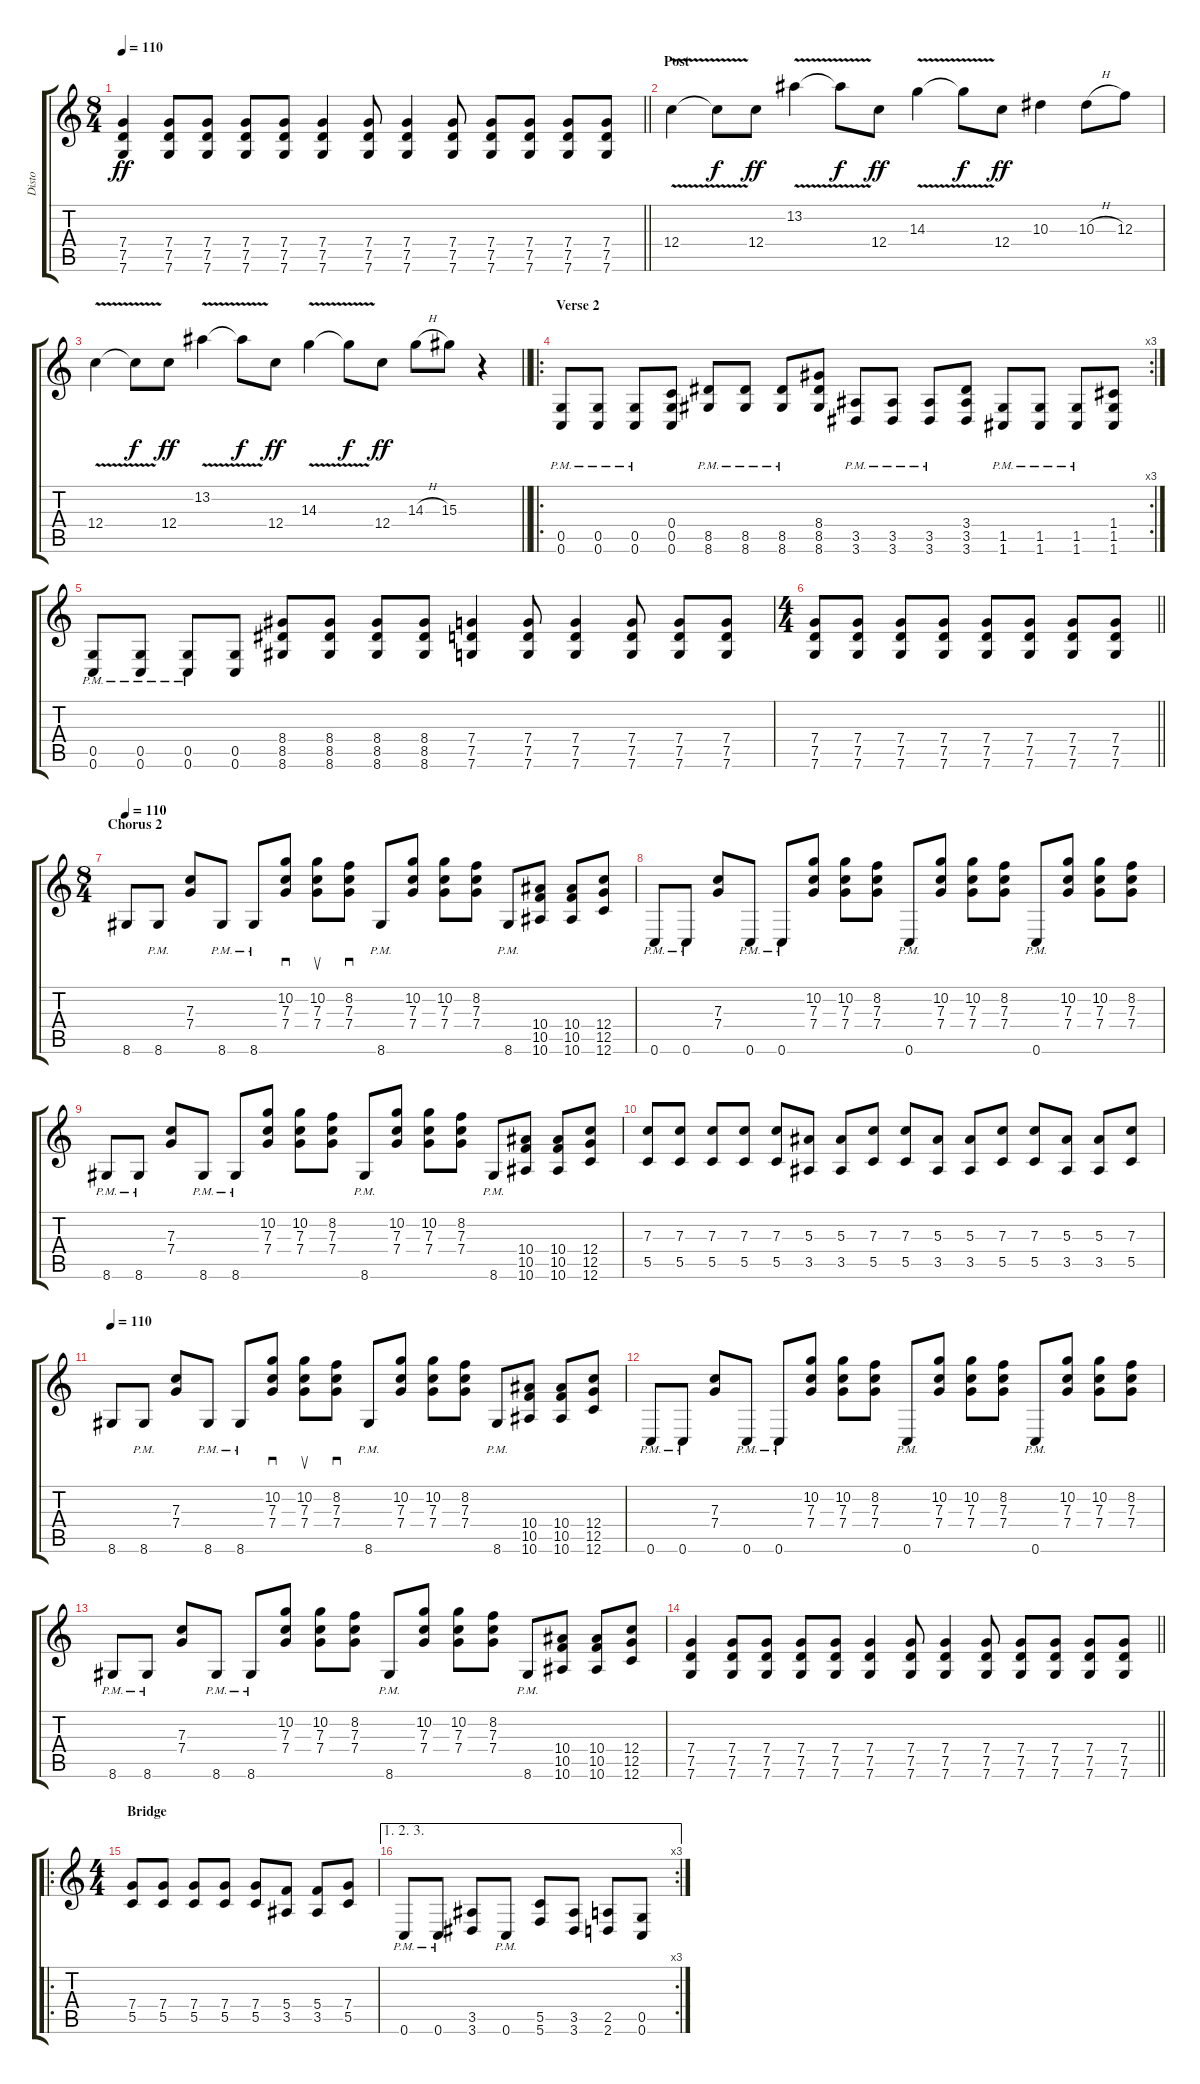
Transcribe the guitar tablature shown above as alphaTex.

\track ("Disto" "Disto") {instrument distortionguitar}
\staff {score tabs}
\tuning (D4 A3 F3 C3 G2 C2) {hide}
\ts (8 4)
\tempo 110
\clef g2
\barLineRight lightlight
\ks c
(7.4 7.5 7.6).4{dy ff} (7.4 7.5 7.6).8 (7.4 7.5 7.6).8 (7.4 7.5 7.6).8 (7.4 7.5 7.6).8 (7.4 7.5 7.6).4 (7.4 7.5 7.6).8 (7.4 7.5 7.6).4 (7.4 7.5 7.6).8 (7.4 7.5 7.6).8 (7.4 7.5 7.6).8 (7.4 7.5 7.6).8 (7.4 7.5 7.6).8 |
\section ("" "Post ")
12.4{v}.4 12.4{t}.8{dy f} 12.4.8{dy ff} 13.2{v}.4 13.2{t}.8{dy f} 12.4.8{dy ff} 14.3{v}.4 14.3{t}.8{dy f} 12.4.8{dy ff} 10.3.4 10.3{h}.8 12.3.8 |
\barLineRight lightlight
12.4{v}.4 12.4{t}.8{dy f} 12.4.8{dy ff} 13.2{v}.4 13.2{t}.8{dy f} 12.4.8{dy ff} 14.3{v}.4 14.3{t}.8{dy f} 12.4.8{dy ff} 14.3{h}.8 15.3.8 r.4 |
\ro
\rc 3
\section ("" "Verse 2")
(0.5{pm} 0.6{pm}).8 (0.5{pm} 0.6{pm}).8 (0.5{pm} 0.6{pm}).8 (0.4 0.5 0.6).8 (8.5{pm} 8.6{pm}).8 (8.5{pm} 8.6{pm}).8 (8.5{pm} 8.6{pm}).8 (8.4 8.5 8.6).8 (3.5{pm} 3.6{pm}).8 (3.5{pm} 3.6{pm}).8 (3.5{pm} 3.6{pm}).8 (3.4 3.5 3.6).8 (1.5{pm} 1.6{pm}).8 (1.5{pm} 1.6{pm}).8 (1.5{pm} 1.6{pm}).8 (1.4 1.5 1.6).8 |
(0.5{pm} 0.6{pm}).8 (0.5{pm} 0.6{pm}).8 (0.5{pm} 0.6{pm}).8 (0.5 0.6).8 (8.4 8.5 8.6).8 (8.4 8.5 8.6).8 (8.4 8.5 8.6).8 (8.4 8.5 8.6).8 (7.4 7.5 7.6).4 (7.4 7.5 7.6).8 (7.4 7.5 7.6).4 (7.4 7.5 7.6).8 (7.4 7.5 7.6).8 (7.4 7.5 7.6).8 |
\ts (4 4)
\barLineRight lightlight
(7.4 7.5 7.6).8 (7.4 7.5 7.6).8 (7.4 7.5 7.6).8 (7.4 7.5 7.6).8 (7.4 7.5 7.6).8 (7.4 7.5 7.6).8 (7.4 7.5 7.6).8 (7.4 7.5 7.6).8 |
\ts (8 4)
\section ("" "Chorus 2")
\tempo 110
8.6.8{instrument distortionguitar} 8.6{pm}.8 (7.3 7.4).8 8.6{pm}.8 8.6{pm}.8 (10.2 7.3 7.4).8{sd} (10.2 7.3 7.4).8{su} (8.2 7.3 7.4).8{sd} 8.6{pm}.8 (10.2 7.3 7.4).8 (10.2 7.3 7.4).8 (8.2 7.3 7.4).8 8.6{pm}.8 (10.4 10.5 10.6).8 (10.4 10.5 10.6).8 (12.4 12.5 12.6).8 |
0.6{pm}.8 0.6{pm}.8 (7.3 7.4).8 0.6{pm}.8 0.6{pm}.8 (10.2 7.3 7.4).8 (10.2 7.3 7.4).8 (8.2 7.3 7.4).8 0.6{pm}.8 (10.2 7.3 7.4).8 (10.2 7.3 7.4).8 (8.2 7.3 7.4).8 0.6{pm}.8 (10.2 7.3 7.4).8 (10.2 7.3 7.4).8 (8.2 7.3 7.4).8 |
8.6{pm}.8 8.6{pm}.8 (7.3 7.4).8 8.6{pm}.8 8.6{pm}.8 (10.2 7.3 7.4).8 (10.2 7.3 7.4).8 (8.2 7.3 7.4).8 8.6{pm}.8 (10.2 7.3 7.4).8 (10.2 7.3 7.4).8 (8.2 7.3 7.4).8 8.6{pm}.8 (10.4 10.5 10.6).8 (10.4 10.5 10.6).8 (12.4 12.5 12.6).8 |
(7.3 5.5).8 (7.3 5.5).8 (7.3 5.5).8 (7.3 5.5).8 (7.3 5.5).8 (5.3 3.5).8 (5.3 3.5).8 (7.3 5.5).8 (7.3 5.5).8 (5.3 3.5).8 (5.3 3.5).8 (7.3 5.5).8 (7.3 5.5).8 (5.3 3.5).8 (5.3 3.5).8 (7.3 5.5).8 |
\tempo 110
8.6.8{instrument distortionguitar} 8.6{pm}.8 (7.3 7.4).8 8.6{pm}.8 8.6{pm}.8 (10.2 7.3 7.4).8{sd} (10.2 7.3 7.4).8{su} (8.2 7.3 7.4).8{sd} 8.6{pm}.8 (10.2 7.3 7.4).8 (10.2 7.3 7.4).8 (8.2 7.3 7.4).8 8.6{pm}.8 (10.4 10.5 10.6).8 (10.4 10.5 10.6).8 (12.4 12.5 12.6).8 |
0.6{pm}.8 0.6{pm}.8 (7.3 7.4).8 0.6{pm}.8 0.6{pm}.8 (10.2 7.3 7.4).8 (10.2 7.3 7.4).8 (8.2 7.3 7.4).8 0.6{pm}.8 (10.2 7.3 7.4).8 (10.2 7.3 7.4).8 (8.2 7.3 7.4).8 0.6{pm}.8 (10.2 7.3 7.4).8 (10.2 7.3 7.4).8 (8.2 7.3 7.4).8 |
8.6{pm}.8 8.6{pm}.8 (7.3 7.4).8 8.6{pm}.8 8.6{pm}.8 (10.2 7.3 7.4).8 (10.2 7.3 7.4).8 (8.2 7.3 7.4).8 8.6{pm}.8 (10.2 7.3 7.4).8 (10.2 7.3 7.4).8 (8.2 7.3 7.4).8 8.6{pm}.8 (10.4 10.5 10.6).8 (10.4 10.5 10.6).8 (12.4 12.5 12.6).8 |
\barLineRight lightlight
(7.4 7.5 7.6).4 (7.4 7.5 7.6).8 (7.4 7.5 7.6).8 (7.4 7.5 7.6).8 (7.4 7.5 7.6).8 (7.4 7.5 7.6).4 (7.4 7.5 7.6).8 (7.4 7.5 7.6).4 (7.4 7.5 7.6).8 (7.4 7.5 7.6).8 (7.4 7.5 7.6).8 (7.4 7.5 7.6).8 (7.4 7.5 7.6).8 |
\ro
\ts (4 4)
\section ("" "Bridge")
(7.4 5.5).8 (7.4 5.5).8 (7.4 5.5).8 (7.4 5.5).8 (7.4 5.5).8 (5.4 3.5).8 (5.4 3.5).8 (7.4 5.5).8 |
\ae (1 2 3)
\rc 3
0.6{pm}.8 0.6{pm}.8 (3.5 3.6).8 0.6{pm}.8 (5.5 5.6).8 (3.5 3.6).8 (2.5 2.6).8 (0.5 0.6).8
